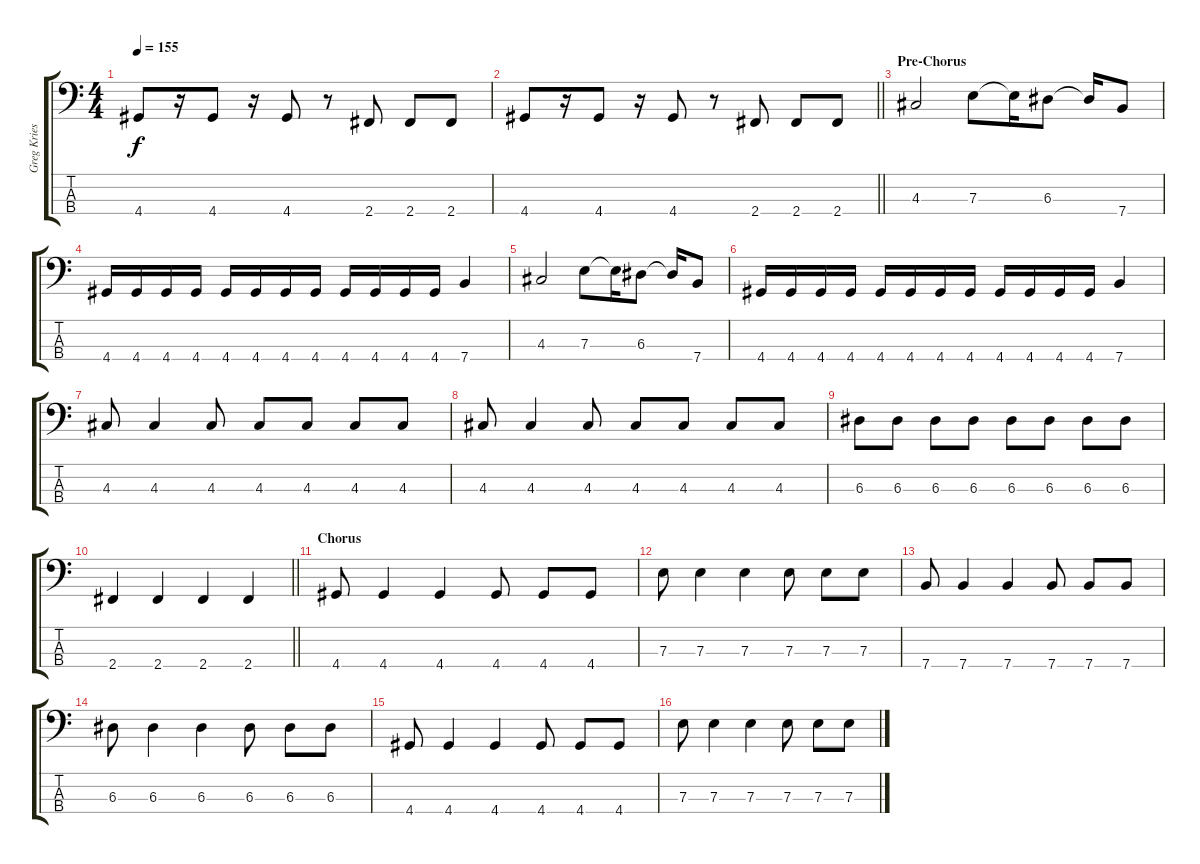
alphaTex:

\track ("Greg Kriesel - Bass" "Greg Kries") {instrument electricbasspick}
\staff {score tabs}
\tuning (G2 D2 A1 E1) {hide}
\ts (4 4)
\tempo 155
\clef f4
\ks c
4.4.8{dy f} r.16 4.4.8 r.16 4.4.8 r.8 2.4.8 2.4.8 2.4.8 |
\barLineRight lightlight
4.4.8 r.16 4.4.8 r.16 4.4.8 r.8 2.4.8 2.4.8 2.4.8 |
\section ("" "Pre-Chorus")
4.3.2 7.3.8 7.3{t}.16 6.3.8 6.3{t}.16 7.4.8 |
4.4.16 4.4.16 4.4.16 4.4.16 4.4.16 4.4.16 4.4.16 4.4.16 4.4.16 4.4.16 4.4.16 4.4.16 7.4.4 |
4.3.2 7.3.8 7.3{t}.16 6.3.8 6.3{t}.16 7.4.8 |
4.4.16 4.4.16 4.4.16 4.4.16 4.4.16 4.4.16 4.4.16 4.4.16 4.4.16 4.4.16 4.4.16 4.4.16 7.4.4 |
4.3.8 4.3.4 4.3.8 4.3.8 4.3.8 4.3.8 4.3.8 |
4.3.8 4.3.4 4.3.8 4.3.8 4.3.8 4.3.8 4.3.8 |
6.3.8 6.3.8 6.3.8 6.3.8 6.3.8 6.3.8 6.3.8 6.3.8 |
\barLineRight lightlight
2.4.4 2.4.4 2.4.4 2.4.4 |
\section ("" "Chorus")
4.4.8 4.4.4 4.4.4 4.4.8 4.4.8 4.4.8 |
7.3.8 7.3.4 7.3.4 7.3.8 7.3.8 7.3.8 |
7.4.8 7.4.4 7.4.4 7.4.8 7.4.8 7.4.8 |
6.3.8 6.3.4 6.3.4 6.3.8 6.3.8 6.3.8 |
4.4.8 4.4.4 4.4.4 4.4.8 4.4.8 4.4.8 |
7.3.8 7.3.4 7.3.4 7.3.8 7.3.8 7.3.8
